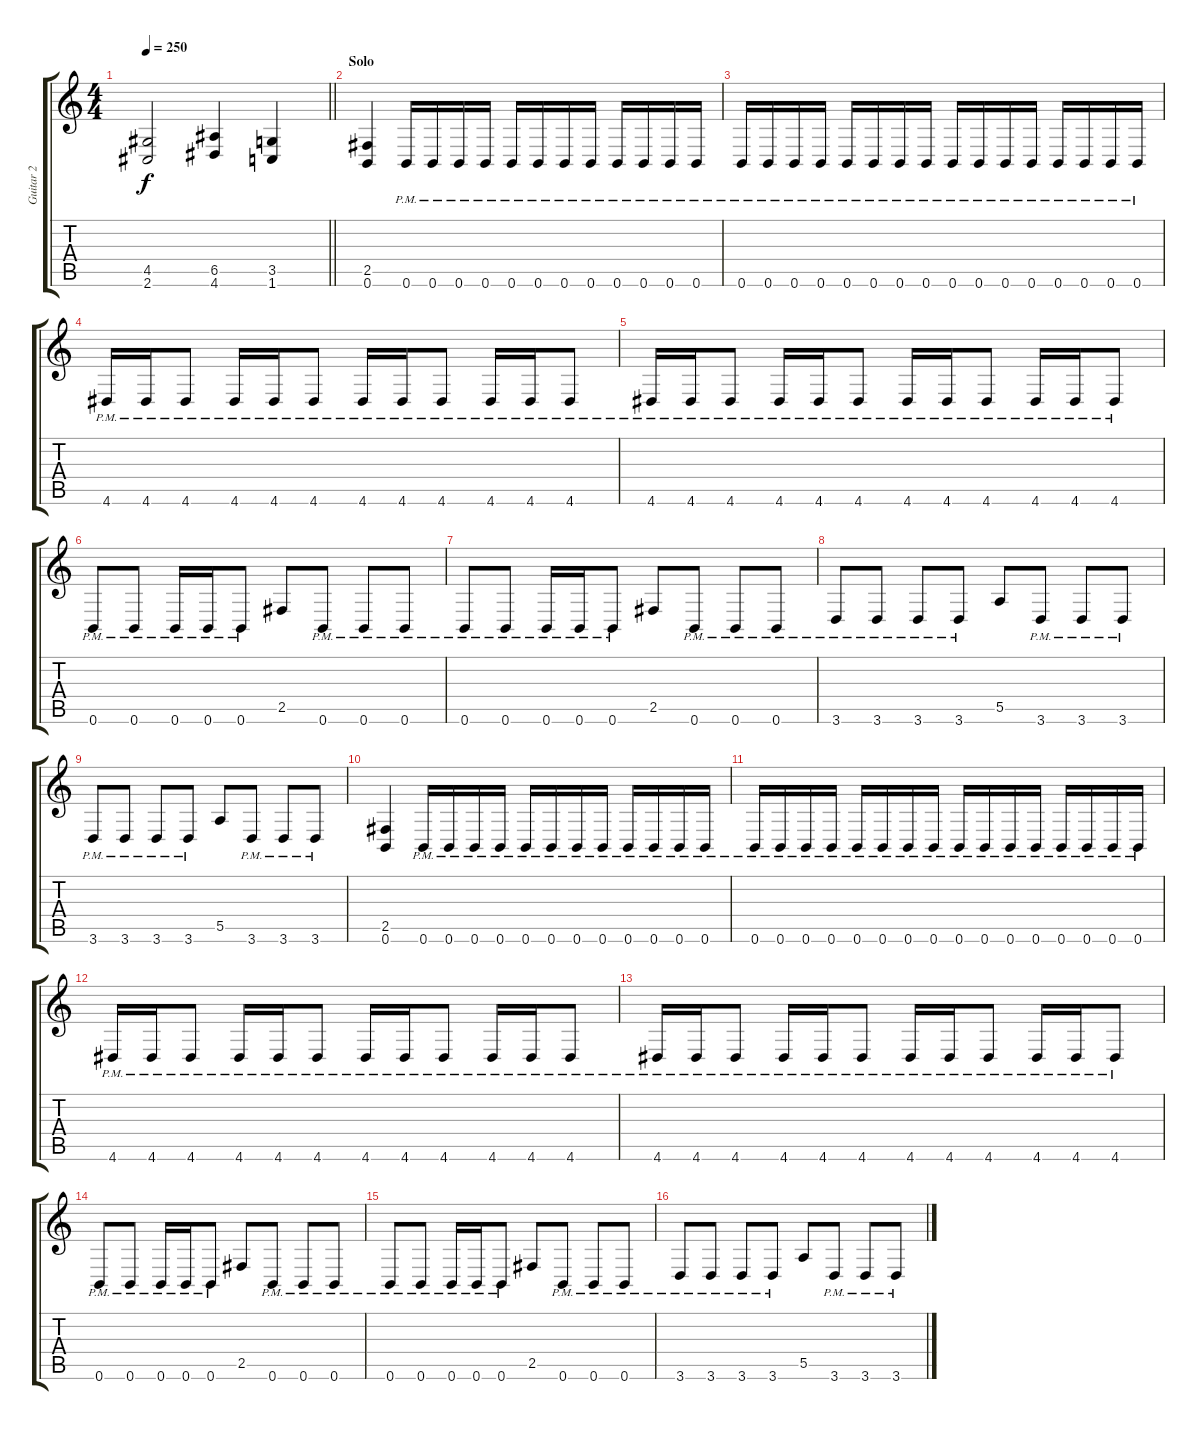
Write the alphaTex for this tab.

\track ("Guitar 2" "Guitar 2") {instrument distortionguitar}
\staff {score tabs}
\tuning (B3 Gb3 D3 A2 E2 B1) {hide}
\ts (4 4)
\tempo 250
\clef g2
\barLineRight lightlight
\ks c
(4.5 2.6).2{dy f} (6.5 4.6).4 (3.5 1.6).4 |
\section ("" "Solo")
(2.5 0.6).4 0.6{pm}.16 0.6{pm}.16 0.6{pm}.16 0.6{pm}.16 0.6{pm}.16 0.6{pm}.16 0.6{pm}.16 0.6{pm}.16 0.6{pm}.16 0.6{pm}.16 0.6{pm}.16 0.6{pm}.16 |
0.6{pm}.16 0.6{pm}.16 0.6{pm}.16 0.6{pm}.16 0.6{pm}.16 0.6{pm}.16 0.6{pm}.16 0.6{pm}.16 0.6{pm}.16 0.6{pm}.16 0.6{pm}.16 0.6{pm}.16 0.6{pm}.16 0.6{pm}.16 0.6{pm}.16 0.6{pm}.16 |
4.6{pm}.16 4.6{pm}.16 4.6{pm}.8 4.6{pm}.16 4.6{pm}.16 4.6{pm}.8 4.6{pm}.16 4.6{pm}.16 4.6{pm}.8 4.6{pm}.16 4.6{pm}.16 4.6{pm}.8 |
4.6{pm}.16 4.6{pm}.16 4.6{pm}.8 4.6{pm}.16 4.6{pm}.16 4.6{pm}.8 4.6{pm}.16 4.6{pm}.16 4.6{pm}.8 4.6{pm}.16 4.6{pm}.16 4.6{pm}.8 |
0.6{pm}.8 0.6{pm}.8 0.6{pm}.16 0.6{pm}.16 0.6{pm}.8 2.5.8 0.6{pm}.8 0.6{pm}.8 0.6{pm}.8 |
0.6{pm}.8 0.6{pm}.8 0.6{pm}.16 0.6{pm}.16 0.6{pm}.8 2.5.8 0.6{pm}.8 0.6{pm}.8 0.6{pm}.8 |
3.6{pm}.8 3.6{pm}.8 3.6{pm}.8 3.6{pm}.8 5.5.8 3.6{pm}.8 3.6{pm}.8 3.6{pm}.8 |
3.6{pm}.8 3.6{pm}.8 3.6{pm}.8 3.6{pm}.8 5.5.8 3.6{pm}.8 3.6{pm}.8 3.6{pm}.8 |
(2.5 0.6).4 0.6{pm}.16 0.6{pm}.16 0.6{pm}.16 0.6{pm}.16 0.6{pm}.16 0.6{pm}.16 0.6{pm}.16 0.6{pm}.16 0.6{pm}.16 0.6{pm}.16 0.6{pm}.16 0.6{pm}.16 |
0.6{pm}.16 0.6{pm}.16 0.6{pm}.16 0.6{pm}.16 0.6{pm}.16 0.6{pm}.16 0.6{pm}.16 0.6{pm}.16 0.6{pm}.16 0.6{pm}.16 0.6{pm}.16 0.6{pm}.16 0.6{pm}.16 0.6{pm}.16 0.6{pm}.16 0.6{pm}.16 |
4.6{pm}.16 4.6{pm}.16 4.6{pm}.8 4.6{pm}.16 4.6{pm}.16 4.6{pm}.8 4.6{pm}.16 4.6{pm}.16 4.6{pm}.8 4.6{pm}.16 4.6{pm}.16 4.6{pm}.8 |
4.6{pm}.16 4.6{pm}.16 4.6{pm}.8 4.6{pm}.16 4.6{pm}.16 4.6{pm}.8 4.6{pm}.16 4.6{pm}.16 4.6{pm}.8 4.6{pm}.16 4.6{pm}.16 4.6{pm}.8 |
0.6{pm}.8 0.6{pm}.8 0.6{pm}.16 0.6{pm}.16 0.6{pm}.8 2.5.8 0.6{pm}.8 0.6{pm}.8 0.6{pm}.8 |
0.6{pm}.8 0.6{pm}.8 0.6{pm}.16 0.6{pm}.16 0.6{pm}.8 2.5.8 0.6{pm}.8 0.6{pm}.8 0.6{pm}.8 |
3.6{pm}.8 3.6{pm}.8 3.6{pm}.8 3.6{pm}.8 5.5.8 3.6{pm}.8 3.6{pm}.8 3.6{pm}.8
